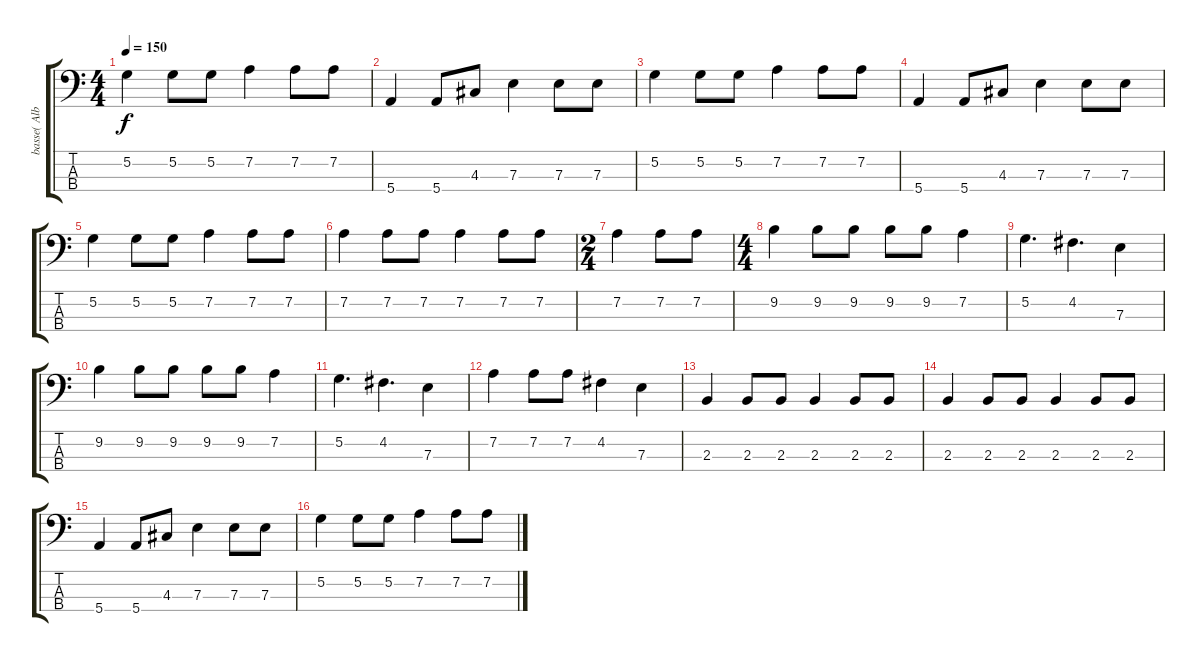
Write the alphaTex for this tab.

\track ("basse( Albie Slider )" "basse( Alb") {instrument electricbasspick}
\staff {score tabs}
\tuning (G2 D2 A1 E1) {hide}
\ts (4 4)
\tempo 150
\clef f4
\ks c
5.2.4{dy f} 5.2.8 5.2.8 7.2.4 7.2.8 7.2.8 |
5.4.4 5.4.8 4.3.8 7.3.4 7.3.8 7.3.8 |
5.2.4 5.2.8 5.2.8 7.2.4 7.2.8 7.2.8 |
5.4.4 5.4.8 4.3.8 7.3.4 7.3.8 7.3.8 |
5.2.4 5.2.8 5.2.8 7.2.4 7.2.8 7.2.8 |
7.2.4 7.2.8 7.2.8 7.2.4 7.2.8 7.2.8 |
\ts (2 4)
7.2.4 7.2.8 7.2.8 |
\ts (4 4)
9.2.4 9.2.8 9.2.8 9.2.8 9.2.8 7.2.4 |
5.2.4{d} 4.2.4{d} 7.3.4 |
9.2.4 9.2.8 9.2.8 9.2.8 9.2.8 7.2.4 |
5.2.4{d} 4.2.4{d} 7.3.4 |
7.2.4 7.2.8 7.2.8 4.2.4 7.3.4 |
2.3.4 2.3.8 2.3.8 2.3.4 2.3.8 2.3.8 |
2.3.4 2.3.8 2.3.8 2.3.4 2.3.8 2.3.8 |
5.4.4 5.4.8 4.3.8 7.3.4 7.3.8 7.3.8 |
5.2.4 5.2.8 5.2.8 7.2.4 7.2.8 7.2.8
